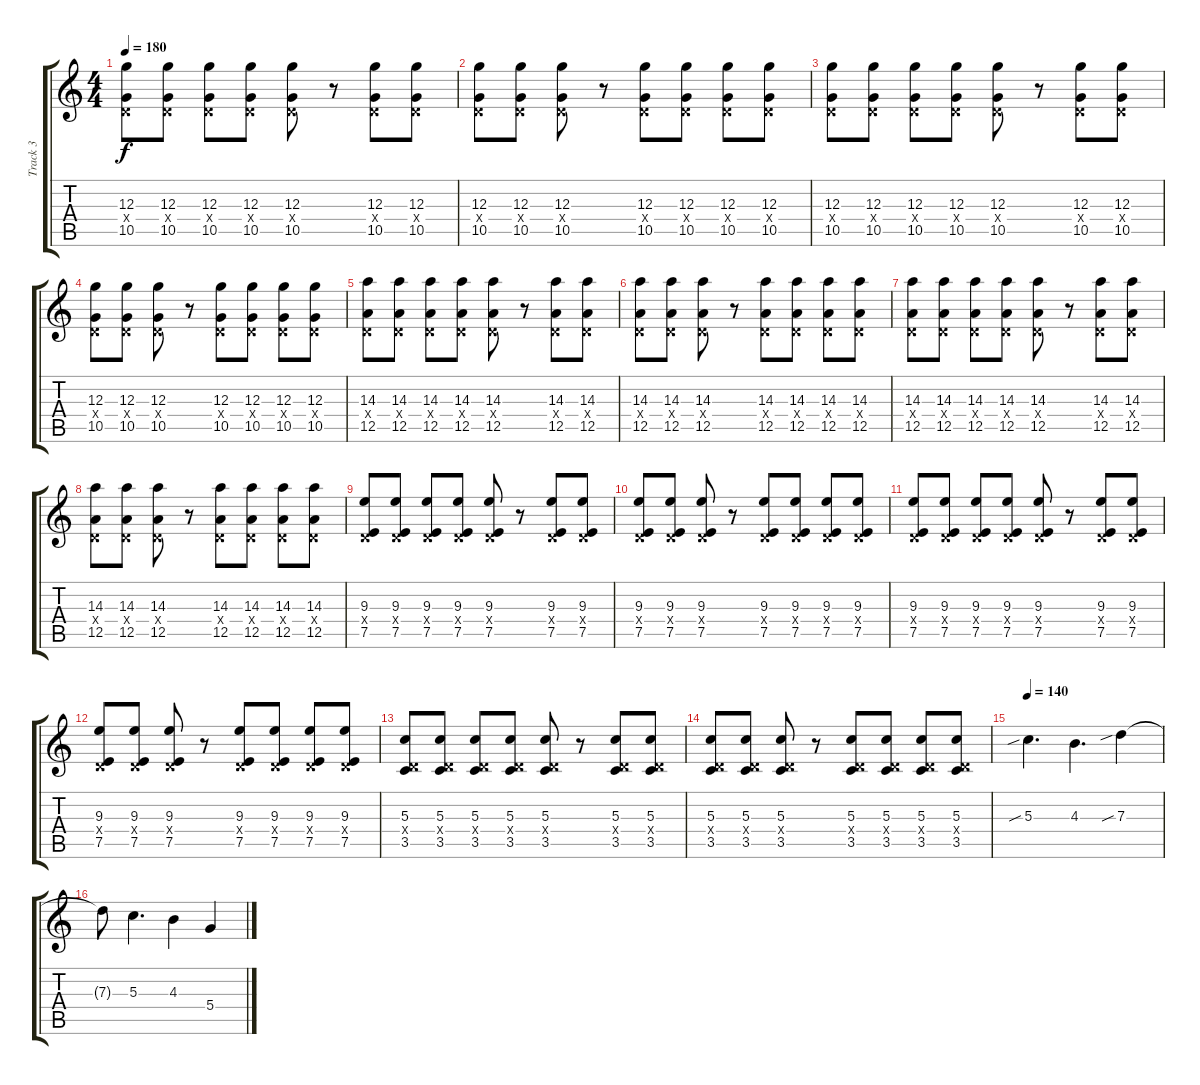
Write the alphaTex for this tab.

\track ("Track 3" "Track 3") {instrument distortionguitar}
\staff {score tabs}
\tuning (E4 B3 G3 D3 A2 D2) {hide}
\ts (4 4)
\tempo 180
\clef g2
\ks c
(12.3 0.4{x} 10.5).8{dy f} (12.3 0.4{x} 10.5).8 (12.3 0.4{x} 10.5).8 (12.3 0.4{x} 10.5).8 (12.3 0.4{x} 10.5).8 r.8 (12.3 0.4{x} 10.5).8 (12.3 0.4{x} 10.5).8 |
(12.3 0.4{x} 10.5).8 (12.3 0.4{x} 10.5).8 (12.3 0.4{x} 10.5).8 r.8 (12.3 0.4{x} 10.5).8 (12.3 0.4{x} 10.5).8 (12.3 0.4{x} 10.5).8 (12.3 0.4{x} 10.5).8 |
(12.3 0.4{x} 10.5).8 (12.3 0.4{x} 10.5).8 (12.3 0.4{x} 10.5).8 (12.3 0.4{x} 10.5).8 (12.3 0.4{x} 10.5).8 r.8 (12.3 0.4{x} 10.5).8 (12.3 0.4{x} 10.5).8 |
(12.3 0.4{x} 10.5).8 (12.3 0.4{x} 10.5).8 (12.3 0.4{x} 10.5).8 r.8 (12.3 0.4{x} 10.5).8 (12.3 0.4{x} 10.5).8 (12.3 0.4{x} 10.5).8 (12.3 0.4{x} 10.5).8 |
(14.3 0.4{x} 12.5).8 (14.3 0.4{x} 12.5).8 (14.3 0.4{x} 12.5).8 (14.3 0.4{x} 12.5).8 (14.3 0.4{x} 12.5).8 r.8 (14.3 0.4{x} 12.5).8 (14.3 0.4{x} 12.5).8 |
(14.3 0.4{x} 12.5).8 (14.3 0.4{x} 12.5).8 (14.3 0.4{x} 12.5).8 r.8 (14.3 0.4{x} 12.5).8 (14.3 0.4{x} 12.5).8 (14.3 0.4{x} 12.5).8 (14.3 0.4{x} 12.5).8 |
(14.3 0.4{x} 12.5).8 (14.3 0.4{x} 12.5).8 (14.3 0.4{x} 12.5).8 (14.3 0.4{x} 12.5).8 (14.3 0.4{x} 12.5).8 r.8 (14.3 0.4{x} 12.5).8 (14.3 0.4{x} 12.5).8 |
(14.3 0.4{x} 12.5).8 (14.3 0.4{x} 12.5).8 (14.3 0.4{x} 12.5).8 r.8 (14.3 0.4{x} 12.5).8 (14.3 0.4{x} 12.5).8 (14.3 0.4{x} 12.5).8 (14.3 0.4{x} 12.5).8 |
(9.3 0.4{x} 7.5).8 (9.3 0.4{x} 7.5).8 (9.3 0.4{x} 7.5).8 (9.3 0.4{x} 7.5).8 (9.3 0.4{x} 7.5).8 r.8 (9.3 0.4{x} 7.5).8 (9.3 0.4{x} 7.5).8 |
(9.3 0.4{x} 7.5).8 (9.3 0.4{x} 7.5).8 (9.3 0.4{x} 7.5).8 r.8 (9.3 0.4{x} 7.5).8 (9.3 0.4{x} 7.5).8 (9.3 0.4{x} 7.5).8 (9.3 0.4{x} 7.5).8 |
(9.3 0.4{x} 7.5).8 (9.3 0.4{x} 7.5).8 (9.3 0.4{x} 7.5).8 (9.3 0.4{x} 7.5).8 (9.3 0.4{x} 7.5).8 r.8 (9.3 0.4{x} 7.5).8 (9.3 0.4{x} 7.5).8 |
(9.3 0.4{x} 7.5).8 (9.3 0.4{x} 7.5).8 (9.3 0.4{x} 7.5).8 r.8 (9.3 0.4{x} 7.5).8 (9.3 0.4{x} 7.5).8 (9.3 0.4{x} 7.5).8 (9.3 0.4{x} 7.5).8 |
(5.3 0.4{x} 3.5).8 (5.3 0.4{x} 3.5).8 (5.3 0.4{x} 3.5).8 (5.3 0.4{x} 3.5).8 (5.3 0.4{x} 3.5).8 r.8 (5.3 0.4{x} 3.5).8 (5.3 0.4{x} 3.5).8 |
(5.3 0.4{x} 3.5).8 (5.3 0.4{x} 3.5).8 (5.3 0.4{x} 3.5).8 r.8 (5.3 0.4{x} 3.5).8 (5.3 0.4{x} 3.5).8 (5.3 0.4{x} 3.5).8 (5.3 0.4{x} 3.5).8 |
\tempo 140
5.3{sib}.4{d} 4.3.4{d} 7.3{sib}.4 |
7.3{t}.8 5.3.4{d} 4.3.4 5.4.4
